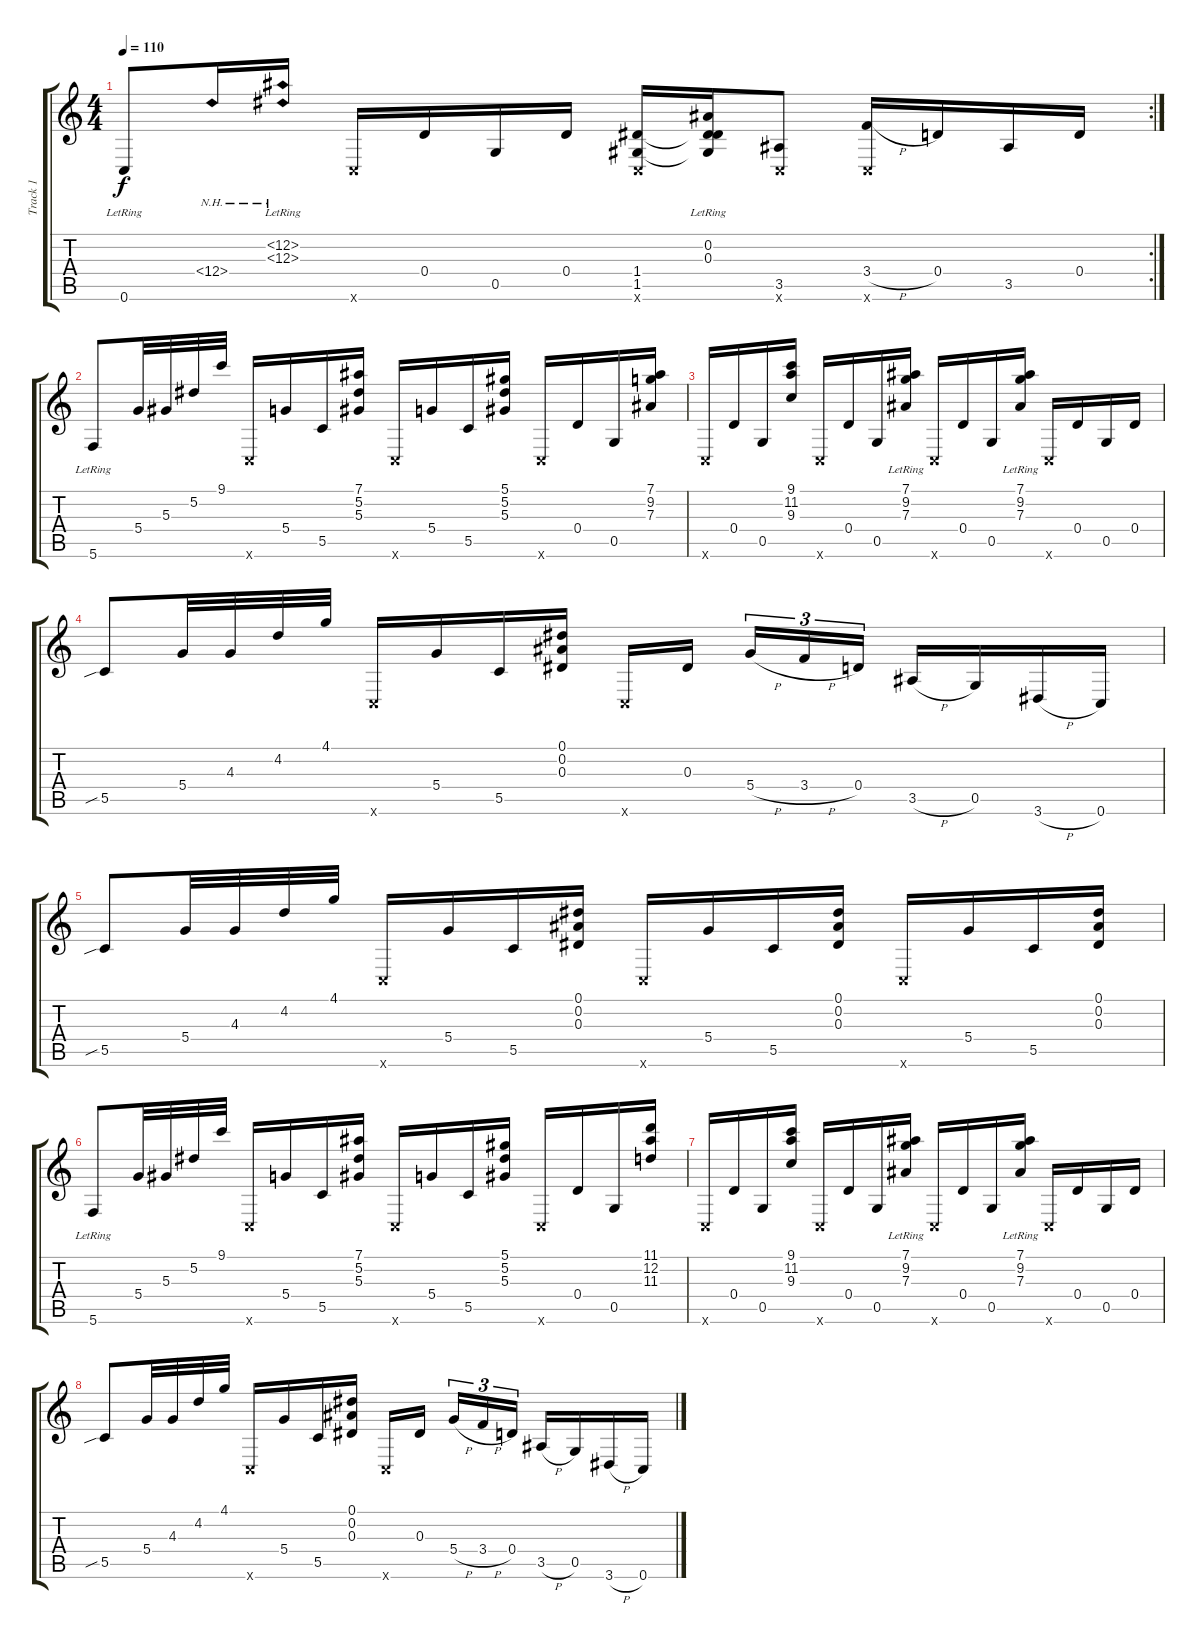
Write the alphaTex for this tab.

\track ("Track 1" "Track 1") {instrument acousticguitarsteel}
\staff {score tabs}
\tuning (Eb4 Bb3 Eb3 D3 G2 C2) {hide}
\rc 2
\ts (4 4)
\tempo 110
\clef g2
\ks c
0.6{lr}.8{dy f} 12.4{nh}.16 (12.2{nh lr} 12.3{nh lr}).16 0.6{x}.16 0.4.16 0.5.16 0.4.16 (1.4 1.5 0.6{x}).16 (0.2{lr} 0.3{lr} 1.4{t} 1.5{t}).16 (3.5 0.6{x}).8 (3.4{h} 0.6{x}).16 0.4.16 3.5.16 0.4.16 |
5.6{lr}.8 5.4.32 5.3.32 5.2.32 9.1.32 0.6{x}.16 5.4.16 5.5.16 (7.1 5.2 5.3).16 0.6{x}.16 5.4.16 5.5.16 (5.1 5.2 5.3).16 0.6{x}.16 0.4.16 0.5.16 (7.1 9.2 7.3).16 |
0.6{x}.16 0.4.16 0.5.16 (9.1 11.2 9.3).16 0.6{x}.16 0.4.16 0.5.16 (7.1{lr} 9.2{lr} 7.3{lr}).16 0.6{x}.16 0.4.16 0.5.16 (7.1{lr} 9.2{lr} 7.3{lr}).16 0.6{x}.16 0.4.16 0.5.16 0.4.16 |
5.5{sib}.8 5.4.32 4.3.32 4.2.32 4.1.32 0.6{x}.16 5.4.16 5.5.16 (0.1 0.2 0.3).16 0.6{x}.16 0.3.16{beam splitsecondary} 5.4{h}.16{tu (3 2)} 3.4{h}.16{tu (3 2)} 0.4.16{tu (3 2)} 3.5{h}.16 0.5.16 3.6{h}.16 0.6.16 |
5.5{sib}.8 5.4.32 4.3.32 4.2.32 4.1.32 0.6{x}.16 5.4.16 5.5.16 (0.1 0.2 0.3).16 0.6{x}.16 5.4.16 5.5.16 (0.1 0.2 0.3).16 0.6{x}.16 5.4.16 5.5.16 (0.1 0.2 0.3).16 |
5.6{lr}.8 5.4.32 5.3.32 5.2.32 9.1.32 0.6{x}.16 5.4.16 5.5.16 (7.1 5.2 5.3).16 0.6{x}.16 5.4.16 5.5.16 (5.1 5.2 5.3).16 0.6{x}.16 0.4.16 0.5.16 (11.1 12.2 11.3).16 |
0.6{x}.16 0.4.16 0.5.16 (9.1 11.2 9.3).16 0.6{x}.16 0.4.16 0.5.16 (7.1{lr} 9.2{lr} 7.3{lr}).16 0.6{x}.16 0.4.16 0.5.16 (7.1{lr} 9.2{lr} 7.3{lr}).16 0.6{x}.16 0.4.16 0.5.16 0.4.16 |
5.5{sib}.8 5.4.32 4.3.32 4.2.32 4.1.32 0.6{x}.16 5.4.16 5.5.16 (0.1 0.2 0.3).16 0.6{x}.16 0.3.16{beam splitsecondary} 5.4{h}.16{tu (3 2)} 3.4{h}.16{tu (3 2)} 0.4.16{tu (3 2)} 3.5{h}.16 0.5.16 3.6{h}.16 0.6.16
